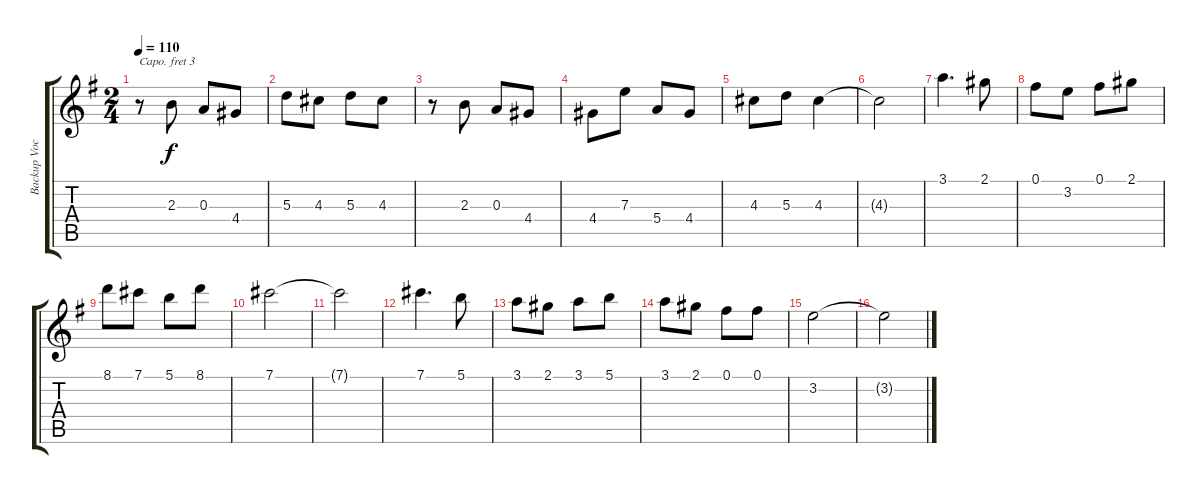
\track ("Backup Vocals" "Backup Voc") {instrument overdrivenguitar}
\staff {score tabs}
\capo 3
\tuning (Eb4 Bb3 Gb3 Db3 Ab2 Eb2) {hide}
\ts (2 4)
\tempo 110
\clef g2
\ks g
r.8{dy f} 2.3.8 0.3.8 4.4.8 |
5.3.8 4.3.8 5.3.8 4.3.8 |
r.8 2.3.8 0.3.8 4.4.8 |
4.4.8 7.3.8 5.4.8 4.4.8 |
4.3.8 5.3.8 4.3.4 |
4.3{t}.2 |
3.1.4{d} 2.1.8 |
0.1.8 3.2.8 0.1.8 2.1.8 |
8.1.8 7.1.8 5.1.8 8.1.8 |
7.1.2 |
7.1{t}.2 |
7.1.4{d} 5.1.8 |
3.1.8 2.1.8 3.1.8 5.1.8 |
3.1.8 2.1.8 0.1.8 0.1.8 |
3.2.2 |
3.2{t}.2
